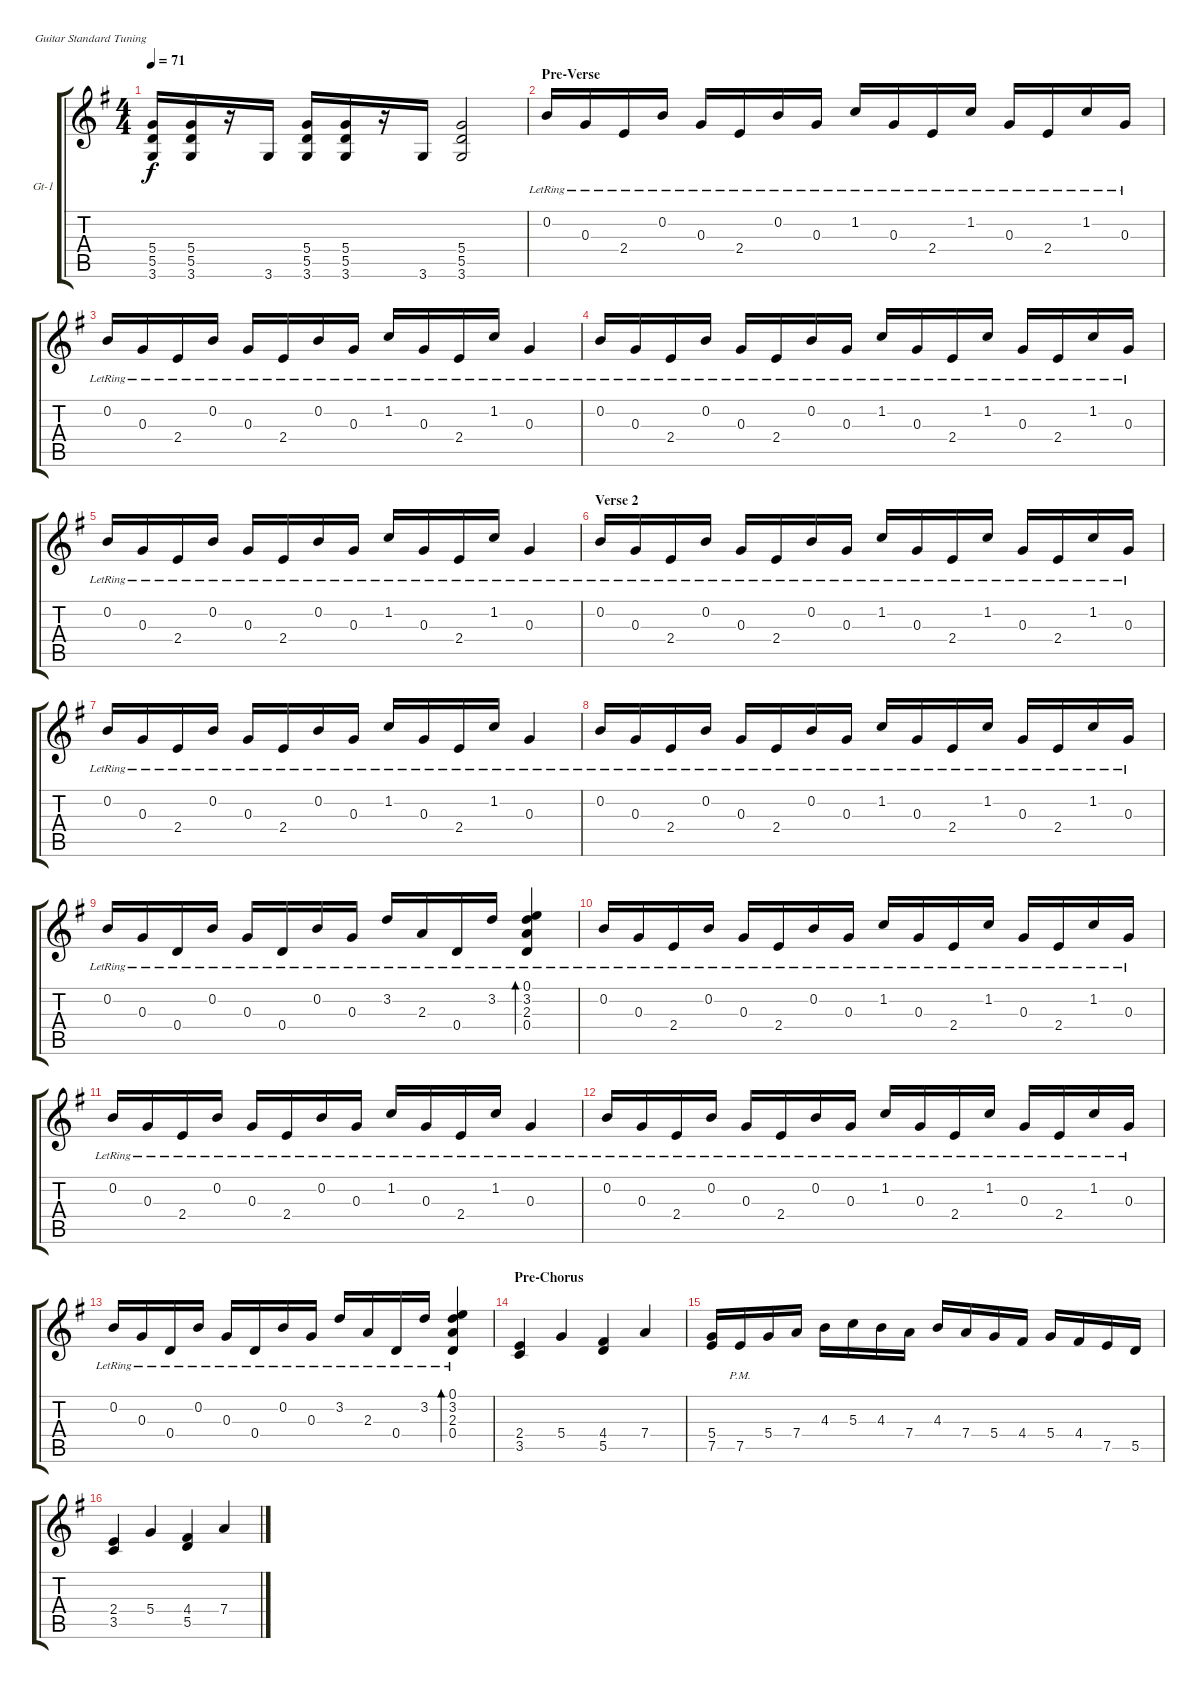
\defaultSystemsLayout 4
\bracketExtendMode groupsimilarinstruments
\firstSystemTrackNameOrientation horizontal
\otherSystemsTrackNameOrientation horizontal
\track ("Guitar 1" "Gt-1") {instrument distortionguitar}
\staff {score tabs}
\tuning (E4 B3 G3 D3 A2 E2)
\ts (4 4)
\tempo 71
\clef g2
\ks eminor
(5.4 5.5 3.6).16{dy f} (5.4 5.5 3.6).16 r.16 3.6.16 (5.4 5.5 3.6).16 (5.4 5.5 3.6).16 r.16 3.6.16 (5.4 5.5 3.6).2 |
\section ("" "Pre-Verse")
0.2{lr}.16 0.3{lr}.16 2.4{lr}.16 0.2{lr}.16 0.3{lr}.16 2.4{lr}.16 0.2{lr}.16 0.3{lr}.16 1.2{lr}.16 0.3{lr}.16 2.4{lr}.16 1.2{lr}.16 0.3{lr}.16 2.4{lr}.16 1.2{lr}.16 0.3{lr}.16 |
0.2{lr}.16 0.3{lr}.16 2.4{lr}.16 0.2{lr}.16 0.3{lr}.16 2.4{lr}.16 0.2{lr}.16 0.3{lr}.16 1.2{lr}.16 0.3{lr}.16 2.4{lr}.16 1.2{lr}.16 0.3{lr}.4 |
0.2{lr}.16 0.3{lr}.16 2.4{lr}.16 0.2{lr}.16 0.3{lr}.16 2.4{lr}.16 0.2{lr}.16 0.3{lr}.16 1.2{lr}.16 0.3{lr}.16 2.4{lr}.16 1.2{lr}.16 0.3{lr}.16 2.4{lr}.16 1.2{lr}.16 0.3{lr}.16 |
0.2{lr}.16 0.3{lr}.16 2.4{lr}.16 0.2{lr}.16 0.3{lr}.16 2.4{lr}.16 0.2{lr}.16 0.3{lr}.16 1.2{lr}.16 0.3{lr}.16 2.4{lr}.16 1.2{lr}.16 0.3{lr}.4 |
\section ("" "Verse 2")
0.2{lr}.16 0.3{lr}.16 2.4{lr}.16 0.2{lr}.16 0.3{lr}.16 2.4{lr}.16 0.2{lr}.16 0.3{lr}.16 1.2{lr}.16 0.3{lr}.16 2.4{lr}.16 1.2{lr}.16 0.3{lr}.16 2.4{lr}.16 1.2{lr}.16 0.3{lr}.16 |
0.2{lr}.16 0.3{lr}.16 2.4{lr}.16 0.2{lr}.16 0.3{lr}.16 2.4{lr}.16 0.2{lr}.16 0.3{lr}.16 1.2{lr}.16 0.3{lr}.16 2.4{lr}.16 1.2{lr}.16 0.3{lr}.4 |
0.2{lr}.16 0.3{lr}.16 2.4{lr}.16 0.2{lr}.16 0.3{lr}.16 2.4{lr}.16 0.2{lr}.16 0.3{lr}.16 1.2{lr}.16 0.3{lr}.16 2.4{lr}.16 1.2{lr}.16 0.3{lr}.16 2.4{lr}.16 1.2{lr}.16 0.3{lr}.16 |
0.2{lr}.16 0.3{lr}.16 0.4{lr}.16 0.2{lr}.16 0.3{lr}.16 0.4{lr}.16 0.2{lr}.16 0.3{lr}.16 3.2{lr}.16 2.3{lr}.16 0.4{lr}.16 3.2{lr}.16 (0.1{lr} 3.2{lr} 2.3{lr} 0.4{lr}).4{bd 60} |
0.2{lr}.16 0.3{lr}.16 2.4{lr}.16 0.2{lr}.16 0.3{lr}.16 2.4{lr}.16 0.2{lr}.16 0.3{lr}.16 1.2{lr}.16 0.3{lr}.16 2.4{lr}.16 1.2{lr}.16 0.3{lr}.16 2.4{lr}.16 1.2{lr}.16 0.3{lr}.16 |
0.2{lr}.16 0.3{lr}.16 2.4{lr}.16 0.2{lr}.16 0.3{lr}.16 2.4{lr}.16 0.2{lr}.16 0.3{lr}.16 1.2{lr}.16 0.3{lr}.16 2.4{lr}.16 1.2{lr}.16 0.3{lr}.4 |
0.2{lr}.16 0.3{lr}.16 2.4{lr}.16 0.2{lr}.16 0.3{lr}.16 2.4{lr}.16 0.2{lr}.16 0.3{lr}.16 1.2{lr}.16 0.3{lr}.16 2.4{lr}.16 1.2{lr}.16 0.3{lr}.16 2.4{lr}.16 1.2{lr}.16 0.3{lr}.16 |
0.2{lr}.16 0.3{lr}.16 0.4{lr}.16 0.2{lr}.16 0.3{lr}.16 0.4{lr}.16 0.2{lr}.16 0.3{lr}.16 3.2{lr}.16 2.3{lr}.16 0.4{lr}.16 3.2{lr}.16 (0.1{lr} 3.2{lr} 2.3{lr} 0.4{lr}).4{bd 60} |
\section ("" "Pre-Chorus")
(2.4 3.5).4 5.4.4 (4.4 5.5).4 7.4.4 |
(5.4 7.5).16 7.5{pm}.16 5.4.16 7.4.16 4.3.16 5.3.16 4.3.16 7.4.16 4.3.16 7.4.16 5.4.16 4.4.16 5.4.16 4.4.16 7.5.16 5.5.16 |
(2.4 3.5).4 5.4.4 (4.4 5.5).4 7.4.4
